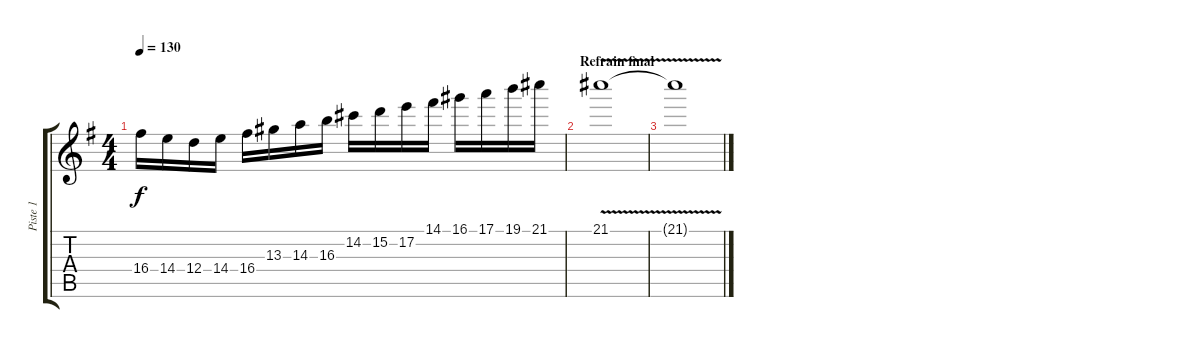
\track ("Piste 1" "Piste 1") {instrument electricguitarclean}
\staff {score tabs}
\tuning (E4 B3 G3 D3 A2 E2) {hide}
\ts (4 4)
\tempo 130
\clef g2
\ks eminor
16.4.16{dy f} 14.4.16 12.4.16 14.4.16 16.4.16 13.3.16 14.3.16 16.3.16 14.2.16 15.2.16 17.2.16 14.1.16 16.1.16 17.1.16 19.1.16 21.1.16 |
\section ("" "Refrain final")
21.1{v}.1 |
21.1{t}.1
